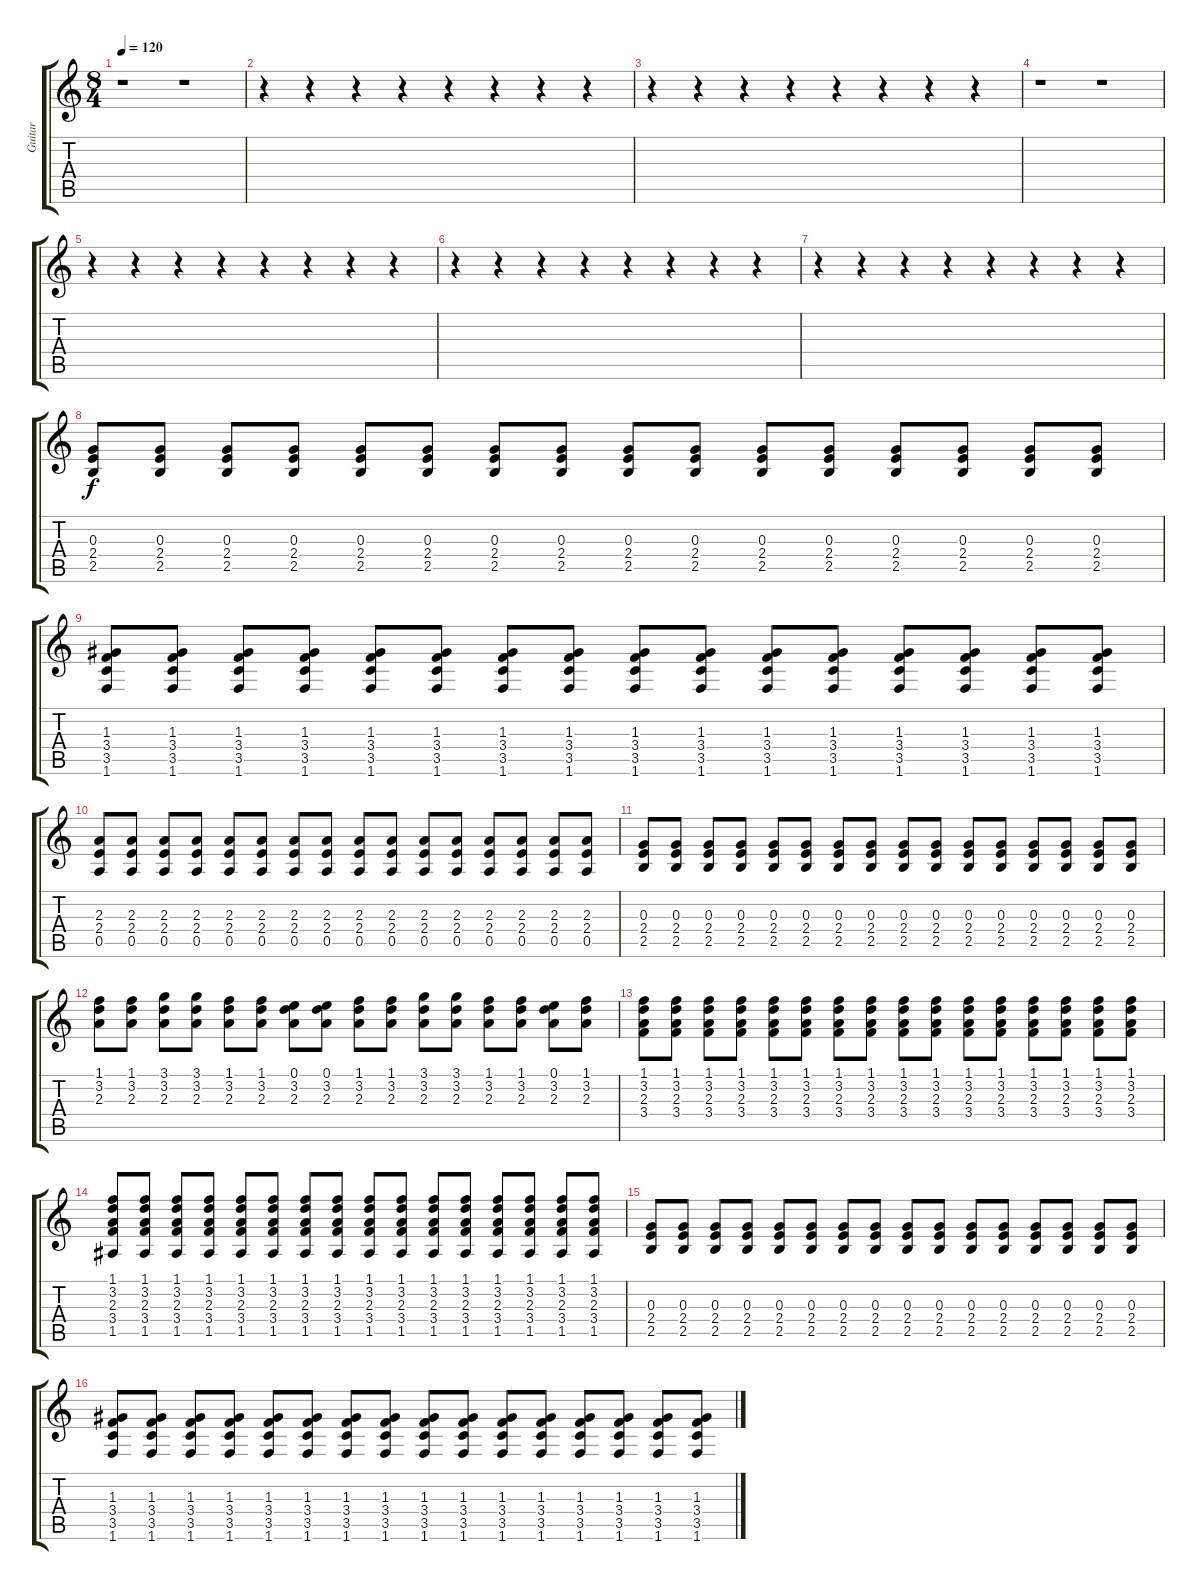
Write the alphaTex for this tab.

\track ("Guitar" "Guitar") {instrument acousticguitarnylon}
\staff {score tabs}
\tuning (E4 B3 G3 D3 A2 E2) {hide}
\ts (8 4)
\tempo 120
\clef g2
\ks c
r.1{dy f instrument acousticguitarnylon} r.1 |
r.4 r.4 r.4 r.4 r.4 r.4 r.4 r.4 |
r.4 r.4 r.4 r.4 r.4 r.4 r.4 r.4 |
r.1 r.1 |
r.4 r.4 r.4 r.4 r.4 r.4 r.4 r.4 |
r.4 r.4 r.4 r.4 r.4 r.4 r.4 r.4 |
r.4 r.4 r.4 r.4 r.4 r.4 r.4 r.4 |
(0.3 2.4 2.5).8 (0.3 2.4 2.5).8 (0.3 2.4 2.5).8 (0.3 2.4 2.5).8 (0.3 2.4 2.5).8 (0.3 2.4 2.5).8 (0.3 2.4 2.5).8 (0.3 2.4 2.5).8 (0.3 2.4 2.5).8 (0.3 2.4 2.5).8 (0.3 2.4 2.5).8 (0.3 2.4 2.5).8 (0.3 2.4 2.5).8 (0.3 2.4 2.5).8 (0.3 2.4 2.5).8 (0.3 2.4 2.5).8 |
(1.3 3.4 3.5 1.6).8 (1.3 3.4 3.5 1.6).8 (1.3 3.4 3.5 1.6).8 (1.3 3.4 3.5 1.6).8 (1.3 3.4 3.5 1.6).8 (1.3 3.4 3.5 1.6).8 (1.3 3.4 3.5 1.6).8 (1.3 3.4 3.5 1.6).8 (1.3 3.4 3.5 1.6).8 (1.3 3.4 3.5 1.6).8 (1.3 3.4 3.5 1.6).8 (1.3 3.4 3.5 1.6).8 (1.3 3.4 3.5 1.6).8 (1.3 3.4 3.5 1.6).8 (1.3 3.4 3.5 1.6).8 (1.3 3.4 3.5 1.6).8 |
(2.3 2.4 0.5).8 (2.3 2.4 0.5).8 (2.3 2.4 0.5).8 (2.3 2.4 0.5).8 (2.3 2.4 0.5).8 (2.3 2.4 0.5).8 (2.3 2.4 0.5).8 (2.3 2.4 0.5).8 (2.3 2.4 0.5).8 (2.3 2.4 0.5).8 (2.3 2.4 0.5).8 (2.3 2.4 0.5).8 (2.3 2.4 0.5).8 (2.3 2.4 0.5).8 (2.3 2.4 0.5).8 (2.3 2.4 0.5).8 |
(0.3 2.4 2.5).8 (0.3 2.4 2.5).8 (0.3 2.4 2.5).8 (0.3 2.4 2.5).8 (0.3 2.4 2.5).8 (0.3 2.4 2.5).8 (0.3 2.4 2.5).8 (0.3 2.4 2.5).8 (0.3 2.4 2.5).8 (0.3 2.4 2.5).8 (0.3 2.4 2.5).8 (0.3 2.4 2.5).8 (0.3 2.4 2.5).8 (0.3 2.4 2.5).8 (0.3 2.4 2.5).8 (0.3 2.4 2.5).8 |
(1.1 3.2 2.3).8{volume 10} (1.1 3.2 2.3).8 (3.1 3.2 2.3).8 (3.1 3.2 2.3).8 (1.1 3.2 2.3).8 (1.1 3.2 2.3).8 (0.1 3.2 2.3).8 (0.1 3.2 2.3).8 (1.1 3.2 2.3).8 (1.1 3.2 2.3).8 (3.1 3.2 2.3).8 (3.1 3.2 2.3).8 (1.1 3.2 2.3).8 (1.1 3.2 2.3).8 (0.1 3.2 2.3).8 (1.1 3.2 2.3).8 |
(1.1 3.2 2.3 3.4).8 (1.1 3.2 2.3 3.4).8 (1.1 3.2 2.3 3.4).8 (1.1 3.2 2.3 3.4).8 (1.1 3.2 2.3 3.4).8 (1.1 3.2 2.3 3.4).8 (1.1 3.2 2.3 3.4).8 (1.1 3.2 2.3 3.4).8 (1.1 3.2 2.3 3.4).8 (1.1 3.2 2.3 3.4).8 (1.1 3.2 2.3 3.4).8 (1.1 3.2 2.3 3.4).8 (1.1 3.2 2.3 3.4).8 (1.1 3.2 2.3 3.4).8 (1.1 3.2 2.3 3.4).8 (1.1 3.2 2.3 3.4).8 |
(1.1 3.2 2.3 3.4 1.5).8 (1.1 3.2 2.3 3.4 1.5).8 (1.1 3.2 2.3 3.4 1.5).8 (1.1 3.2 2.3 3.4 1.5).8 (1.1 3.2 2.3 3.4 1.5).8 (1.1 3.2 2.3 3.4 1.5).8 (1.1 3.2 2.3 3.4 1.5).8 (1.1 3.2 2.3 3.4 1.5).8 (1.1 3.2 2.3 3.4 1.5).8 (1.1 3.2 2.3 3.4 1.5).8 (1.1 3.2 2.3 3.4 1.5).8 (1.1 3.2 2.3 3.4 1.5).8 (1.1 3.2 2.3 3.4 1.5).8 (1.1 3.2 2.3 3.4 1.5).8 (1.1 3.2 2.3 3.4 1.5).8 (1.1 3.2 2.3 3.4 1.5).8 |
(0.3 2.4 2.5).8{volume 13} (0.3 2.4 2.5).8 (0.3 2.4 2.5).8 (0.3 2.4 2.5).8 (0.3 2.4 2.5).8 (0.3 2.4 2.5).8 (0.3 2.4 2.5).8 (0.3 2.4 2.5).8 (0.3 2.4 2.5).8 (0.3 2.4 2.5).8 (0.3 2.4 2.5).8 (0.3 2.4 2.5).8 (0.3 2.4 2.5).8 (0.3 2.4 2.5).8 (0.3 2.4 2.5).8 (0.3 2.4 2.5).8 |
(1.3 3.4 3.5 1.6).8 (1.3 3.4 3.5 1.6).8 (1.3 3.4 3.5 1.6).8 (1.3 3.4 3.5 1.6).8 (1.3 3.4 3.5 1.6).8 (1.3 3.4 3.5 1.6).8 (1.3 3.4 3.5 1.6).8 (1.3 3.4 3.5 1.6).8 (1.3 3.4 3.5 1.6).8 (1.3 3.4 3.5 1.6).8 (1.3 3.4 3.5 1.6).8 (1.3 3.4 3.5 1.6).8 (1.3 3.4 3.5 1.6).8 (1.3 3.4 3.5 1.6).8 (1.3 3.4 3.5 1.6).8 (1.3 3.4 3.5 1.6).8
